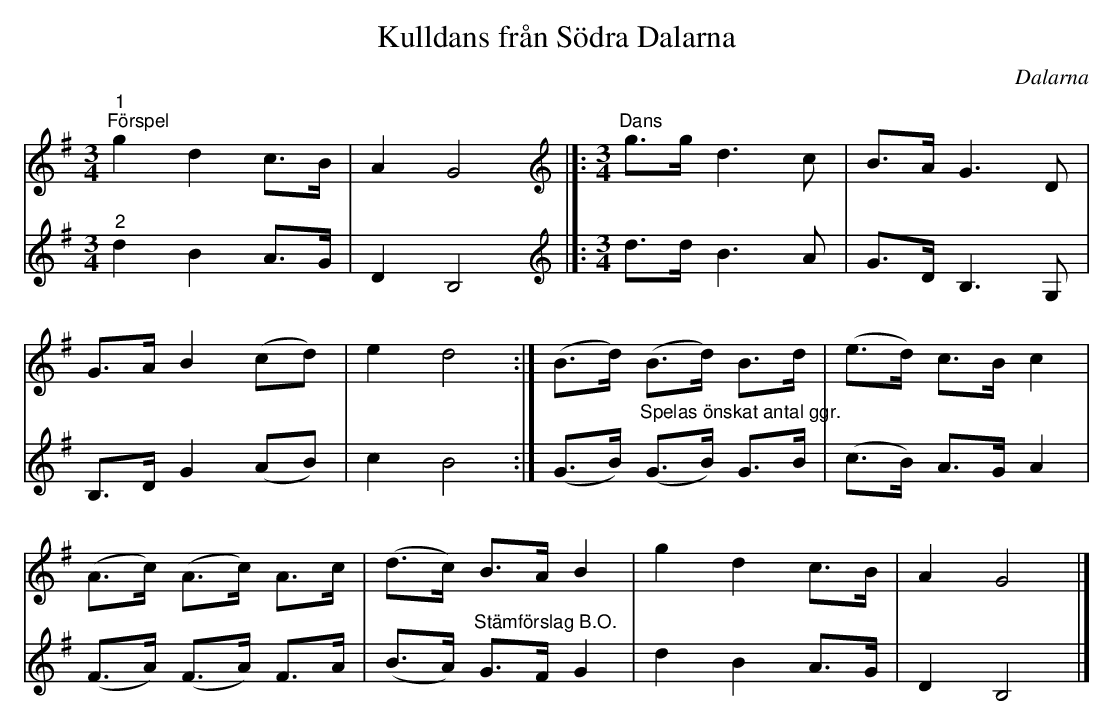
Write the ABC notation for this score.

X:1
T:Kulldans från Södra Dalarna
O:Dalarna
L:1/8
M:3/4
K:G
V:1
"^1""^Förspel" g2 d2 c>B | A2 G4 |]:[K:G][M:3/4][K:treble]"^Dans" g>g d3 c | B>A G3 D |
G>A B2 (cd) | e2 d4 :| (B>d) (B>d) B>d | (e>d) c>B c2 |
(A>c) (A>c) A>c | (d>c) B>A B2 | g2 d2 c>B | A2 G4 |]
V:2
"^2" d2 B2 A>G | D2 B,4 |]:[K:G][M:3/4][K:treble] d>d B3 A | G>D B,3 G, |
B,>D G2 (AB) | c2 B4 :| (G>B)"^Spelas önskat antal ggr." (G>B) G>B | (c>B) A>G A2 |
(F>A) (F>A) F>A | (B>A)"^Stämförslag B.O." G>F G2 | d2 B2 A>G | D2 B,4 |]
